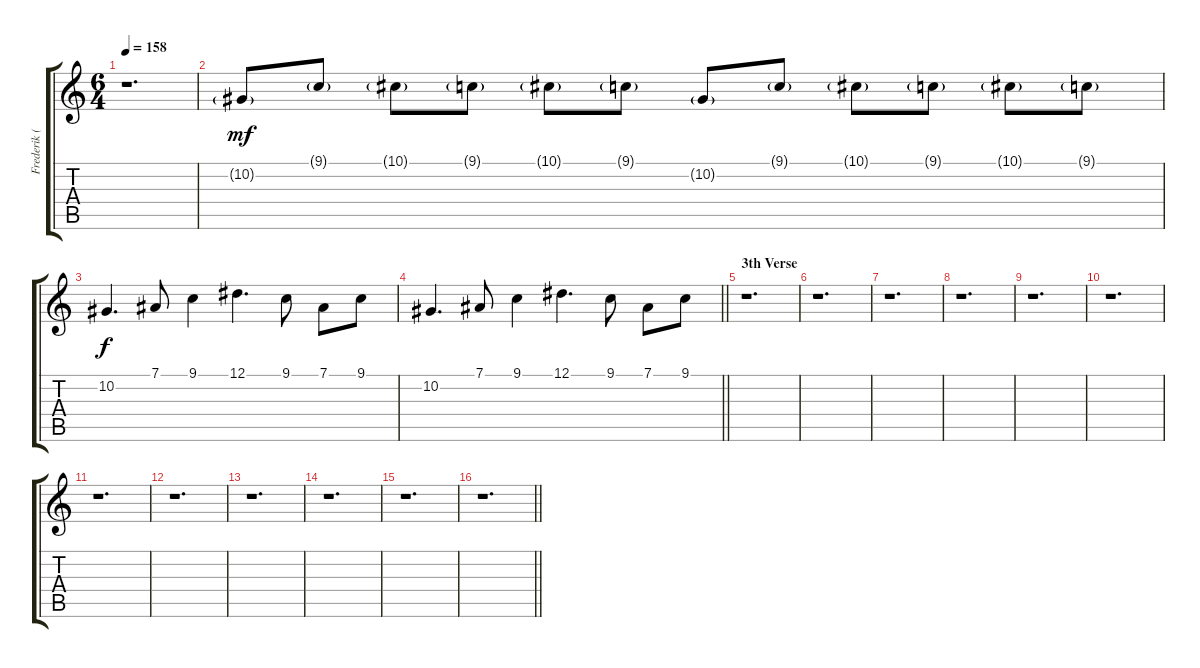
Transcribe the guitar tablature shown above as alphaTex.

\track ("Frederik (bagpipe)" "Frederik (") {instrument bagpipe}
\staff {score tabs}
\tuning (Eb4 Bb3 Gb3 Db3 Ab2 Eb2) {hide}
\ts (6 4)
\tempo 158
\clef g2
\ks c
r.1{d dy f} |
10.2{g}.8{dy mf} 9.1{g}.8 10.1{g}.8 9.1{g}.8 10.1{g}.8 9.1{g}.8 10.2{g}.8 9.1{g}.8 10.1{g}.8 9.1{g}.8 10.1{g}.8 9.1{g}.8 |
10.2.4{d dy f} 7.1.8 9.1.4 12.1.4{d} 9.1.8 7.1.8 9.1.8 |
\barLineRight lightlight
10.2.4{d} 7.1.8 9.1.4 12.1.4{d} 9.1.8 7.1.8 9.1.8 |
\section ("" "3th Verse")
r.1{d} |
r.1{d} |
r.1{d} |
r.1{d} |
r.1{d} |
r.1{d} |
r.1{d} |
r.1{d} |
r.1{d} |
r.1{d} |
r.1{d} |
\barLineRight lightlight
r.1{d}
